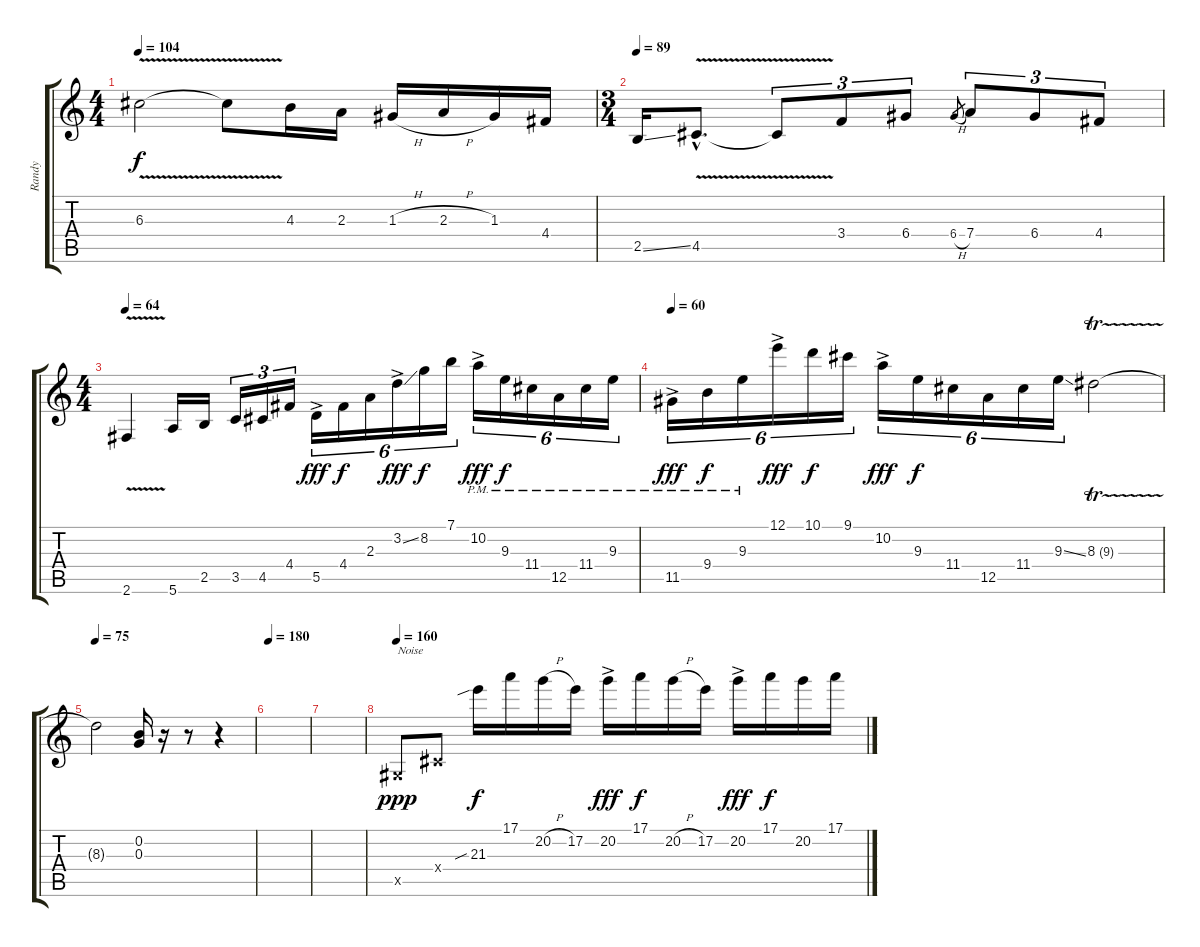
\track ("Randy" "Randy") {instrument overdrivenguitar}
\staff {score tabs}
\tuning (E4 B3 G3 D3 A2 E2) {hide}
\ts (4 4)
\tempo 104
\clef g2
\ks c
6.3{v}.2{dy f volume 16} 6.3{t}.8 4.3.16 2.3.16 1.3{h}.16 2.3{h}.16 1.3.16 4.4.16 |
\ts (3 4)
\tempo 89
2.5{ss}.16 4.5{v hac}.8{d} 4.5{t}.8{tu (3 2)} 3.4.8{tu (3 2)} 6.4.8{tu (3 2)} 6.4{h}.8{gr} 7.4.8{tu (3 2)} 6.4.8{tu (3 2)} 4.4.8{tu (3 2)} |
\ts (4 4)
\tempo 64
2.6{v}.4 5.6.16 2.5.16 3.5.16{tu (3 2)} 4.5.16{tu (3 2)} 4.4.16{tu (3 2)} 5.5{ac}.16{tu (6 4) dy fff} 4.4.16{tu (6 4) dy f} 2.3.16{tu (6 4)} 3.2{ss ac}.16{tu (6 4) dy fff} 8.2.16{tu (6 4) dy f} 7.1.16{tu (6 4)} 10.2{ac pm}.16{tu (6 4) dy fff} 9.3{pm}.16{tu (6 4) dy f} 11.4{pm}.16{tu (6 4)} 12.5{pm}.16{tu (6 4)} 11.4{pm}.16{tu (6 4)} 9.3{pm}.16{tu (6 4)} |
\tempo 60
11.5{ac pm}.16{tu (6 4) dy fff} 9.4{pm}.16{tu (6 4) dy f} 9.3{pm}.16{tu (6 4)} 12.1{ac}.16{tu (6 4) dy fff} 10.1.16{tu (6 4) dy f} 9.1.16{tu (6 4)} 10.2{ac}.16{tu (6 4) dy fff} 9.3.16{tu (6 4) dy f} 11.4.16{tu (6 4)} 12.5.16{tu (6 4)} 11.4.16{tu (6 4)} 9.3{ss}.16{tu (6 4)} 8.3{tr (9 64)}.2 |
\tempo 75
8.3{t}.2 (0.2 0.3).16 r.16 r.8 r.4 |
\tempo 180
|
|
\tempo 160
-1.5{x}.8{txt "Noise" dy ppp} -1.4{x}.8 21.3{sib}.16{dy f} 17.1.16 20.2{h}.16 17.2.16 20.2{ac}.16{dy fff} 17.1.16{dy f} 20.2{h}.16 17.2.16 20.2{ac}.16{dy fff} 17.1.16{dy f} 20.2.16 17.1.16
